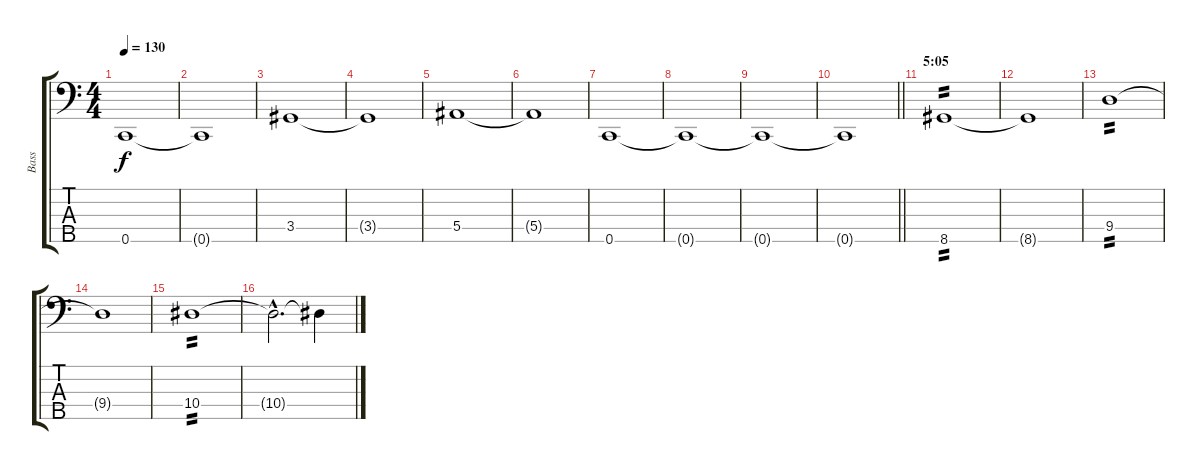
\track ("Bass" "Bass") {instrument electricbasspick}
\staff {score tabs}
\tuning (Ab2 Eb2 Bb1 F1 C1) {hide}
\ts (4 4)
\tempo 130
\clef f4
\ks c
0.5{t}.1{dy f} |
0.5{t}.1 |
3.4.1 |
3.4{t}.1 |
5.4.1 |
5.4{t}.1 |
0.5.1 |
0.5{t}.1 |
0.5{t}.1 |
\barLineRight lightlight
0.5{t}.1 |
\section ("" "5:05")
8.5.1{tp 2} |
8.5{t}.1 |
9.4.1{tp 2} |
9.4{t}.1 |
10.4.1{tp 2} |
10.4{hac t}.2{d} 10.4{t}.4
